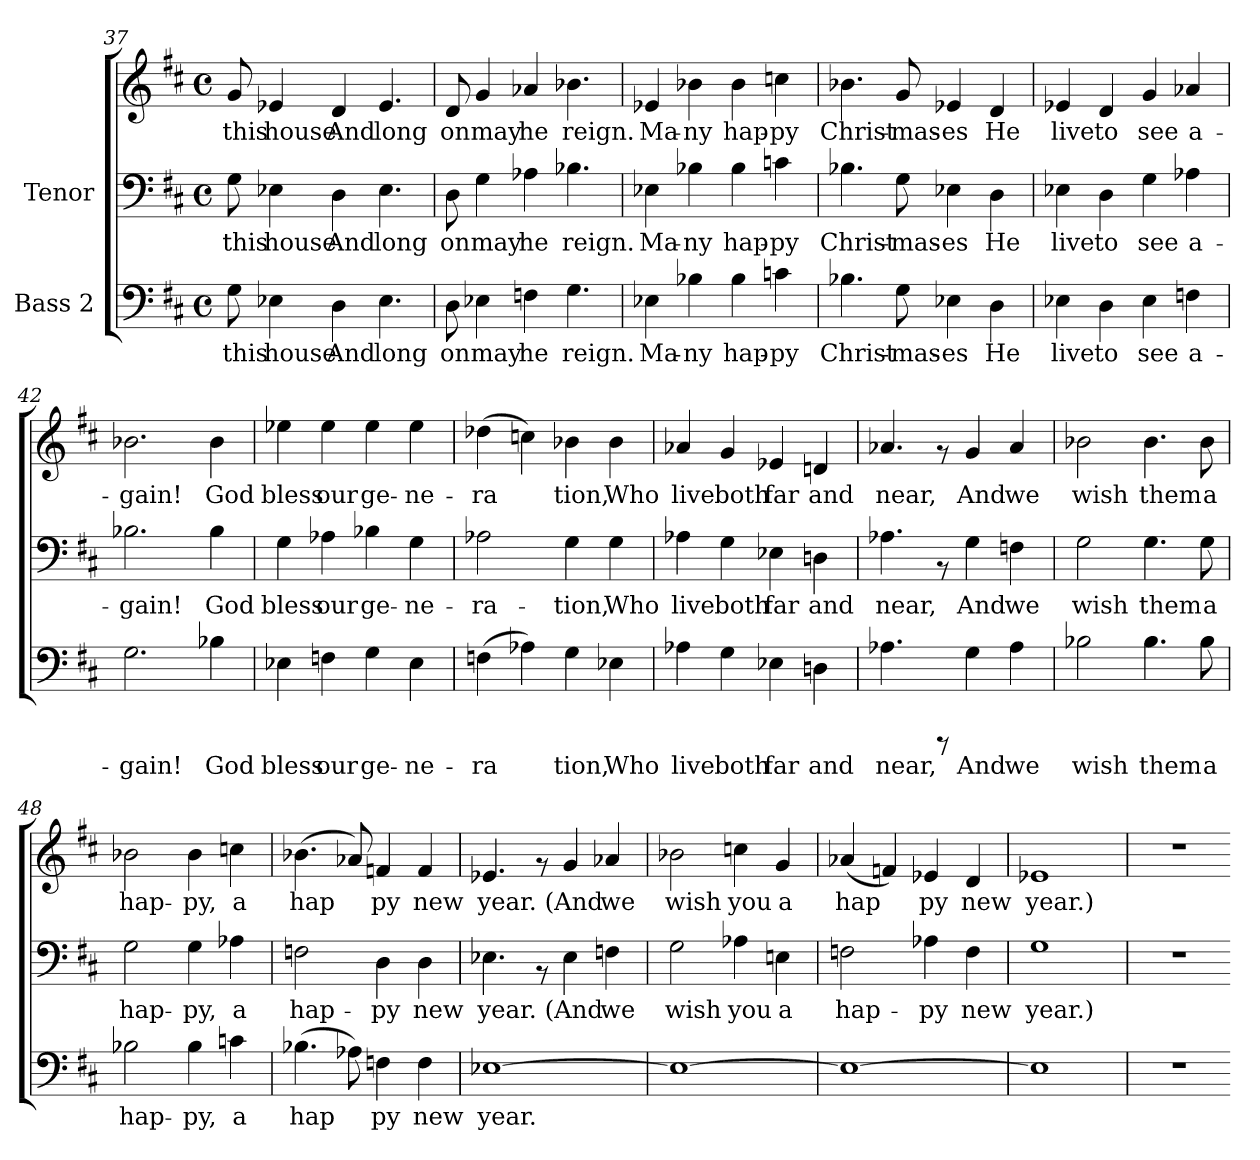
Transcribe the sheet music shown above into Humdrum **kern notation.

**kern	**text	**kern	**text	**kern	**text
*part2	*part2	*part1	*part1	*part1	*part1
*staff3	*staff3	*staff2	*staff2	*staff1	*staff1
*I"Bass 2	*	*I"Tenor	*	*	*
*clefF4	*	*clefF4	*	*clefG2	*
*k[f#c#]	*	*k[f#c#]	*	*k[f#c#]	*
*D:	*	*D:	*	*D:	*
*M4/4	*	*M4/4	*	*M4/4	*
*met(c)	*	*met(c)	*	*met(c)	*
=37	=37	=37	=37	=37	=37
!	!LO:LY:b:cj	!	!LO:LY:b:cj	!	!LO:LY:b:cj
8G\	this	8G\	this	8g/	this
!	!LO:LY:b:cj	!	!LO:LY:b:cj	!	!LO:LY:b:cj
4E-\	house	4E-\	house	4e-/	house
!	!LO:LY:b:cj	!	!LO:LY:b:cj	!	!LO:LY:b:cj
4D\	And	4D\	And	4d/	And
!	!LO:LY:b:cj	!	!LO:LY:b:cj	!	!LO:LY:b:cj
4.E-\	long	4.E-\	long	4.e-/	long
!!LO:LB:g=z
=38	=38	=38	=38	=38	=38
!	!LO:LY:b:cj	!	!LO:LY:b:cj	!	!LO:LY:b:cj
8D\	on	8D\	on	8d/	on
!	!LO:LY:b:cj	!	!LO:LY:b:cj	!	!LO:LY:b:cj
4E-\	may	4G\	may	4g/	may
!	!LO:LY:b:cj	!	!LO:LY:b:cj	!	!LO:LY:b:cj
4F\	he	4A-\	he	4a-/	he
!	!LO:LY:b:cj	!	!LO:LY:b:cj	!	!LO:LY:b:cj
4.G\	reign.	4.B-\	reign.	4.b-\	reign.
=39	=39	=39	=39	=39	=39
!	!LO:LY:b:cj	!	!LO:LY:b:cj	!	!LO:LY:b:cj
4E-\	Ma-	4E-\	Ma-	4e-/	Ma-
!	!LO:LY:b:cj	!	!LO:LY:b:cj	!	!LO:LY:b:cj
4B-\	-ny	4B-\	-ny	4b-\	-ny
!	!LO:LY:b:cj	!	!LO:LY:b:cj	!	!LO:LY:b:cj
4B-\	hap-	4B-\	hap-	4b-\	hap-
!	!LO:LY:b:cj	!	!LO:LY:b:cj	!	!LO:LY:b:cj
4c\	-py	4c\	-py	4cc\	-py
=40	=40	=40	=40	=40	=40
!	!LO:LY:b:cj	!	!LO:LY:b:cj	!	!LO:LY:b:cj
4.B-\	Christ-	4.B-\	Christ-	4.b-\	Christ-
!	!LO:LY:b:cj	!	!LO:LY:b:cj	!	!LO:LY:b:cj
8G\	-mas-	8G\	-mas-	8g/	-mas-
!	!LO:LY:b:cj	!	!LO:LY:b:cj	!	!LO:LY:b:cj
4E-\	-es	4E-\	-es	4e-/	-es
!	!LO:LY:b:cj	!	!LO:LY:b:cj	!	!LO:LY:b:cj
4D\	He	4D\	He	4d/	He
=41	=41	=41	=41	=41	=41
!	!LO:LY:b:cj	!	!LO:LY:b:cj	!	!LO:LY:b:cj
4E-\	live	4E-\	-live	4e-/	live
!	!LO:LY:b:cj	!	!LO:LY:b:cj	!	!LO:LY:b:cj
4D\	to	4D\	to	4d/	to
!	!LO:LY:b:cj	!	!LO:LY:b:cj	!	!LO:LY:b:cj
4E-\	see	4G\	see	4g/	see
!	!LO:LY:b:cj	!	!LO:LY:b:cj	!	!LO:LY:b:cj
4F\	a-	4A-\	a-	4a-/	a-
=42	=42	=42	=42	=42	=42
!	!LO:LY:b:cj	!	!LO:LY:b:cj	!	!LO:LY:b:cj
2.G\	-gain!	2.B-\	gain!	2.b-\	-gain!
!	!LO:LY:b:cj	!	!LO:LY:b:cj	!	!LO:LY:b:cj
4B-\	God	4B-\	God	4b-\	God
!!LO:LB:g=z
=43	=43	=43	=43	=43	=43
!	!LO:LY:b:cj	!	!LO:LY:b:cj	!	!LO:LY:b:cj
4E-\	bless	4G\	-bless	4ee-\	bless
!	!LO:LY:b:cj	!	!LO:LY:b:cj	!	!LO:LY:b:cj
4F\	our	4A-\	our	4ee-\	our
!	!LO:LY:b:cj	!	!LO:LY:b:cj	!	!LO:LY:b:cj
4G\	ge-	4B-\	ge-	4ee-\	ge-
!	!LO:LY:b:cj	!	!LO:LY:b:cj	!	!LO:LY:b:cj
4E-\	-ne-	4G\	-ne-	4ee-\	-ne-
=44	=44	=44	=44	=44	=44
!	!LO:LY:b:cj	!	!LO:LY:b:cj	!	!LO:LY:b:cj
(>4F\	-ra-	2A-\	ra-	(>4dd-X\	-ra-
!	!LO:LY:b:cj	!	!	!	!LO:LY:b:cj
4A-\)	-	.	.	4cc\)	-
!	!LO:LY:b:cj	!	!LO:LY:b:cj	!	!LO:LY:b:cj
4G\	tion,	4G\	-tion,	4b-\	tion,
!	!LO:LY:b:cj	!	!LO:LY:b:cj	!	!LO:LY:b:cj
4E-\	Who	4G\	Who	4b-\	Who
=45	=45	=45	=45	=45	=45
!	!LO:LY:b:cj	!	!LO:LY:b:cj	!	!LO:LY:b:cj
4A-\	live	4A-\	live	4a-/	live
!	!LO:LY:b:cj	!	!LO:LY:b:cj	!	!LO:LY:b:cj
4G\	both	4G\	both	4g/	both
!	!LO:LY:b:cj	!	!LO:LY:b:cj	!	!LO:LY:b:cj
4E-\	far	4E-\	far	4e-/	far
!	!LO:LY:b:cj	!	!LO:LY:b:cj	!	!LO:LY:b:cj
4Dn\	and	4Dn\	and	4dn/	and
=46	=46	=46	=46	=46	=46
!	!LO:LY:b:cj	!	!LO:LY:b:cj	!	!LO:LY:b:cj
4.A-\	near,	4.A-\	near,	4.a-/	near,
8rCCC	.	8rAA	.	8rf	.
!	!LO:LY:b:cj	!	!LO:LY:b:cj	!	!LO:LY:b:cj
4G\	And	4G\	And	4g/	And
!	!LO:LY:b:cj	!	!LO:LY:b:cj	!	!LO:LY:b:cj
4A-\	we	4F\	we	4a-/	we
=47	=47	=47	=47	=47	=47
!	!LO:LY:b:cj	!	!LO:LY:b:cj	!	!LO:LY:b:cj
2B-\	wish	2G\	wish	2b-\	wish
!	!LO:LY:b:cj	!	!LO:LY:b:cj	!	!LO:LY:b:cj
4.B-\	them	4.G\	them	4.b-\	them
!	!LO:LY:b:cj	!	!LO:LY:b:cj	!	!LO:LY:b:cj
8B-\	a	8G\	a	8b-\	a
!!LO:LB:g=z
=48	=48	=48	=48	=48	=48
!	!LO:LY:b:cj	!	!LO:LY:b:cj	!	!LO:LY:b:cj
2B-\	hap-	2G\	hap-	2b-\	hap-
!	!LO:LY:b:cj	!	!LO:LY:b:cj	!	!LO:LY:b:cj
4B-\	-py,	4G\	-py,	4b-\	-py,
!	!LO:LY:b:cj	!	!LO:LY:b:cj	!	!LO:LY:b:cj
4c\	a	4A-\	a	4cc\	a
=49	=49	=49	=49	=49	=49
!	!LO:LY:b:cj	!	!LO:LY:b:cj	!	!LO:LY:b:cj
(>4.B-\	hap-	2F\	hap-	(>4.b-\	hap-
!	!LO:LY:b:cj	!	!	!	!LO:LY:b:cj
8A-\)	-	.	.	8a-/)	-
!	!LO:LY:b:cj	!	!LO:LY:b:cj	!	!LO:LY:b:cj
4F\	py	4D\	-py	4f/	py
!	!LO:LY:b:cj	!	!LO:LY:b:cj	!	!LO:LY:b:cj
4F\	new	4D\	new	4f/	new
=50	=50	=50	=50	=50	=50
!	!LO:LY:b:cj	!	!LO:LY:b:cj	!	!LO:LY:b:cj
[>1E-	year.	4.E-\	year.	4.e-/	year.
.	.	8rAA	.	8rf	.
!	!	!	!LO:LY:b:cj	!	!LO:LY:b:cj
.	.	4E-\	(And	4g/	(And
!	!	!	!LO:LY:b:cj	!	!LO:LY:b:cj
.	.	4F\	we	4a-/	we
=51	=51	=51	=51	=51	=51
!	!	!	!LO:LY:b:cj	!	!LO:LY:b:cj
1E-_>	.	2G\	wish	2b-\	wish
!	!	!	!LO:LY:b:cj	!	!LO:LY:b:cj
.	.	4A-\	you	4cc\	you
!	!	!	!LO:LY:b:cj	!	!LO:LY:b:cj
.	.	4En\	a	4g/	a
=52	=52	=52	=52	=52	=52
!	!	!	!LO:LY:b:cj	!	!LO:LY:b:cj
1E-_>	.	2F\	hap-	(>4a-/	hap-
!	!	!	!	!	!LO:LY:b:cj
.	.	.	.	4f/)	-
!	!	!	!LO:LY:b:cj	!	!LO:LY:b:cj
.	.	4A-\	-py	4e-/	py
!	!	!	!LO:LY:b:cj	!	!LO:LY:b:cj
.	.	4F\	new	4d/	new
!!LO:PB:g=z
=53	=53	=53	=53	=53	=53
!	!	!	!LO:LY:b:cj	!	!LO:LY:b:cj
1E-]	.	1G	year.)	1e-	year.)
=54	=54	=54	=54	=54	=54
1r	.	1r	.	1r	.
=	==	==	==	==	==
*-	*-	*-	*-	*-	*-
